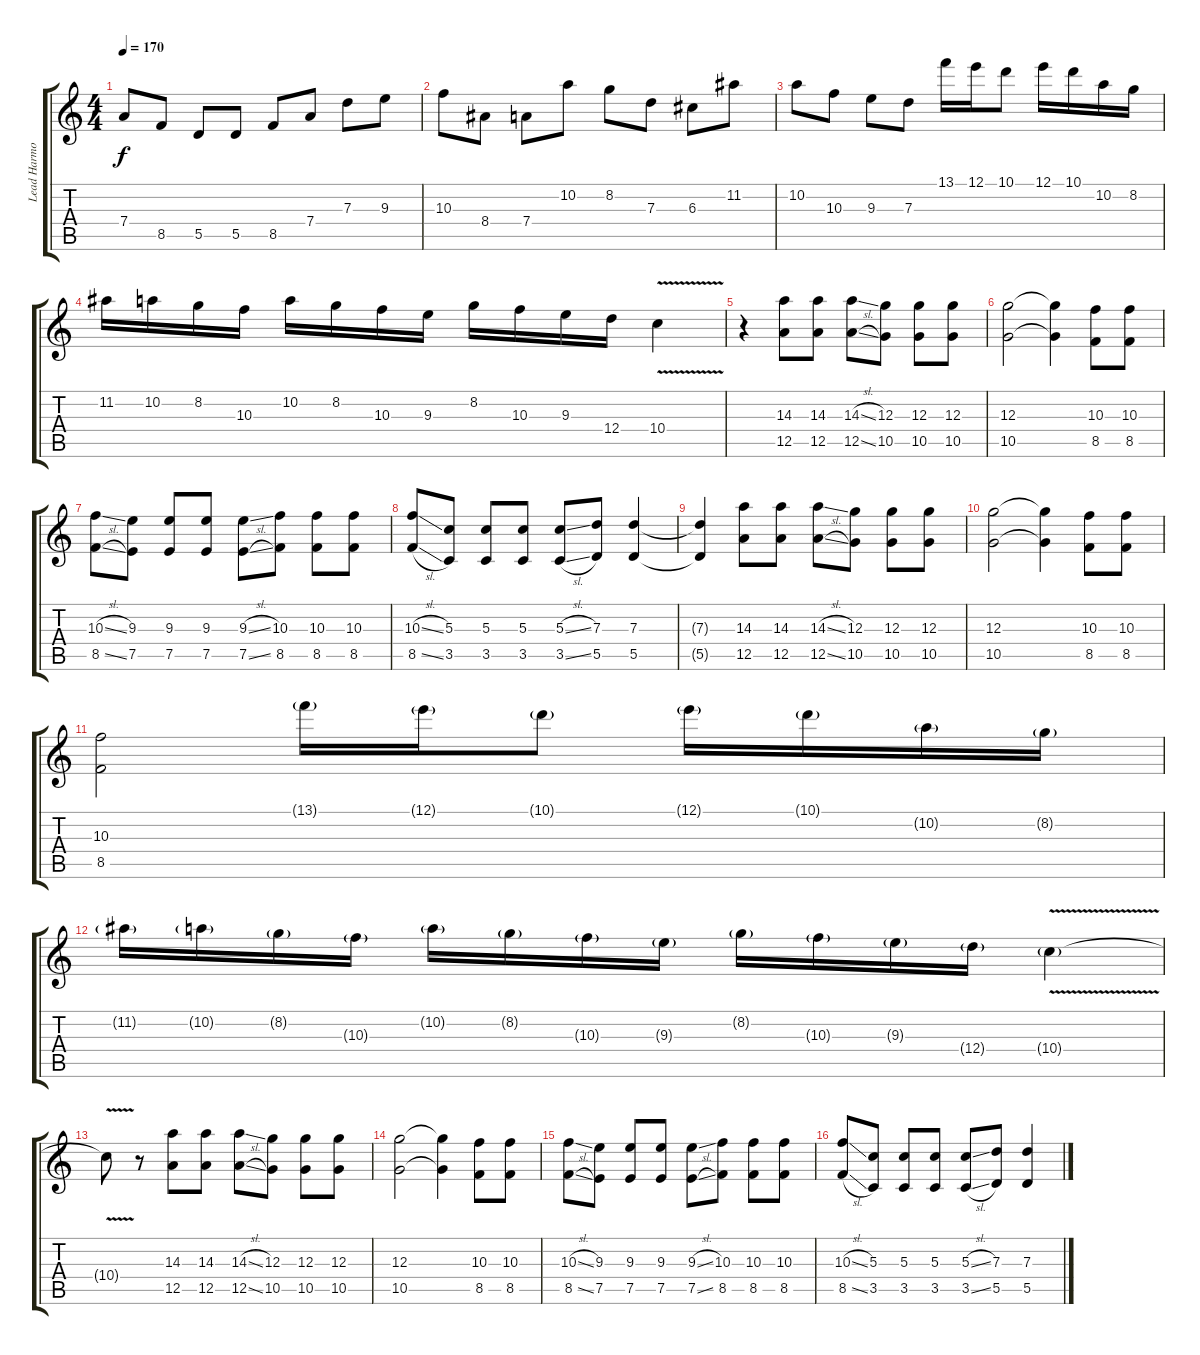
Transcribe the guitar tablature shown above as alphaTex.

\track ("Lead Harmony" "Lead Harmo") {instrument overdrivenguitar}
\staff {score tabs}
\tuning (E4 B3 G3 D3 A2 D2) {hide}
\ts (4 4)
\tempo 170
\clef g2
\ks c
7.4.8{dy f} 8.5.8 5.5.8 5.5.8 8.5.8 7.4.8 7.3.8 9.3.8 |
10.3.8 8.4.8 7.4.8 10.2.8 8.2.8 7.3.8 6.3.8 11.2.8 |
10.2.8 10.3.8 9.3.8 7.3.8 13.1.16 12.1.16 10.1.8 12.1.16 10.1.16 10.2.16 8.2.16 |
11.2.16 10.2.16 8.2.16 10.3.16 10.2.16 8.2.16 10.3.16 9.3.16 8.2.16 10.3.16 9.3.16 12.4.16 10.4{v}.4 |
r.4 (14.3 12.5).8 (14.3 12.5).8 (14.3{sl} 12.5{sl}).8 (12.3 10.5).8 (12.3 10.5).8 (12.3 10.5).8 |
(12.3 10.5).2 (12.3{t} 10.5{t}).4 (10.3 8.5).8 (10.3 8.5).8 |
(10.3{sl} 8.5{sl}).8 (9.3 7.5).8 (9.3 7.5).8 (9.3 7.5).8 (9.3{sl} 7.5{sl}).8 (10.3 8.5).8 (10.3 8.5).8 (10.3 8.5).8 |
(10.3{sl} 8.5{sl}).8 (5.3 3.5).8 (5.3 3.5).8 (5.3 3.5).8 (5.3{sl} 3.5{sl}).8 (7.3 5.5).8 (7.3 5.5).4 |
(7.3{t} 5.5{t}).4 (14.3 12.5).8 (14.3 12.5).8 (14.3{sl} 12.5{sl}).8 (12.3 10.5).8 (12.3 10.5).8 (12.3 10.5).8 |
(12.3 10.5).2 (12.3{t} 10.5{t}).4 (10.3 8.5).8 (10.3 8.5).8 |
(10.3 8.5).2 13.1{g}.16 12.1{g}.16 10.1{g}.8 12.1{g}.16 10.1{g}.16 10.2{g}.16 8.2{g}.16 |
11.2{g}.16 10.2{g}.16 8.2{g}.16 10.3{g}.16 10.2{g}.16 8.2{g}.16 10.3{g}.16 9.3{g}.16 8.2{g}.16 10.3{g}.16 9.3{g}.16 12.4{g}.16 10.4{v g}.4 |
10.4{t}.8 r.8 (14.3 12.5).8 (14.3 12.5).8 (14.3{sl} 12.5{sl}).8 (12.3 10.5).8 (12.3 10.5).8 (12.3 10.5).8 |
(12.3 10.5).2 (12.3{t} 10.5{t}).4 (10.3 8.5).8 (10.3 8.5).8 |
(10.3{sl} 8.5{sl}).8 (9.3 7.5).8 (9.3 7.5).8 (9.3 7.5).8 (9.3{sl} 7.5{sl}).8 (10.3 8.5).8 (10.3 8.5).8 (10.3 8.5).8 |
(10.3{sl} 8.5{sl}).8 (5.3 3.5).8 (5.3 3.5).8 (5.3 3.5).8 (5.3{sl} 3.5{sl}).8 (7.3 5.5).8 (7.3 5.5).4
